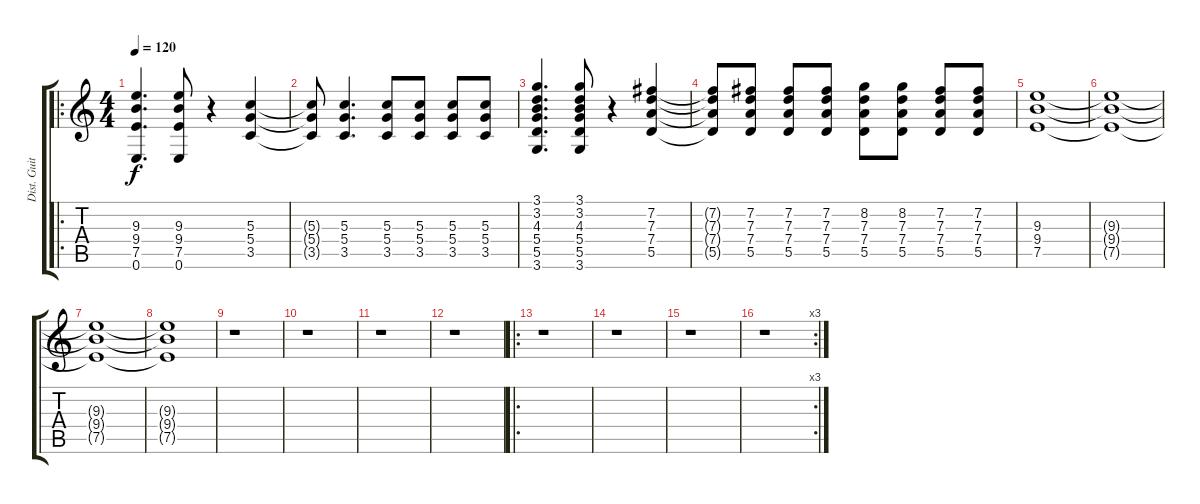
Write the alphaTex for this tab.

\track ("Dist. Guitar Rythm" "Dist. Guit") {instrument distortionguitar}
\staff {score tabs}
\tuning (E4 B3 G3 D3 A2 E2) {hide}
\ro
\ts (4 4)
\tempo 120
\clef g2
\ks c
(9.3 9.4 7.5 0.6).4{d dy f} (9.3 9.4 7.5 0.6).8 r.4 (5.3 5.4 3.5).4 |
(5.3{t} 5.4{t} 3.5{t}).8 (5.3 5.4 3.5).4{d} (5.3 5.4 3.5).8 (5.3 5.4 3.5).8 (5.3 5.4 3.5).8 (5.3 5.4 3.5).8 |
(3.1 3.2 4.3 5.4 5.5 3.6).4{d} (3.1 3.2 4.3 5.4 5.5 3.6).8 r.4 (7.2 7.3 7.4 5.5).4 |
(7.2{t} 7.3{t} 7.4{t} 5.5{t}).8 (7.2 7.3 7.4 5.5).8 (7.2 7.3 7.4 5.5).8 (7.2 7.3 7.4 5.5).8 (8.2 7.3 7.4 5.5).8 (8.2 7.3 7.4 5.5).8 (7.2 7.3 7.4 5.5).8 (7.2 7.3 7.4 5.5).8 |
(9.3 9.4 7.5).1{volume 0} |
(9.3{t} 9.4{t} 7.5{t}).1 |
(9.3{t} 9.4{t} 7.5{t}).1 |
(9.3{t} 9.4{t} 7.5{t}).1 |
r.1 |
r.1 |
r.1 |
r.1 |
\ro
r.1 |
r.1 |
r.1 |
\rc 3
r.1
